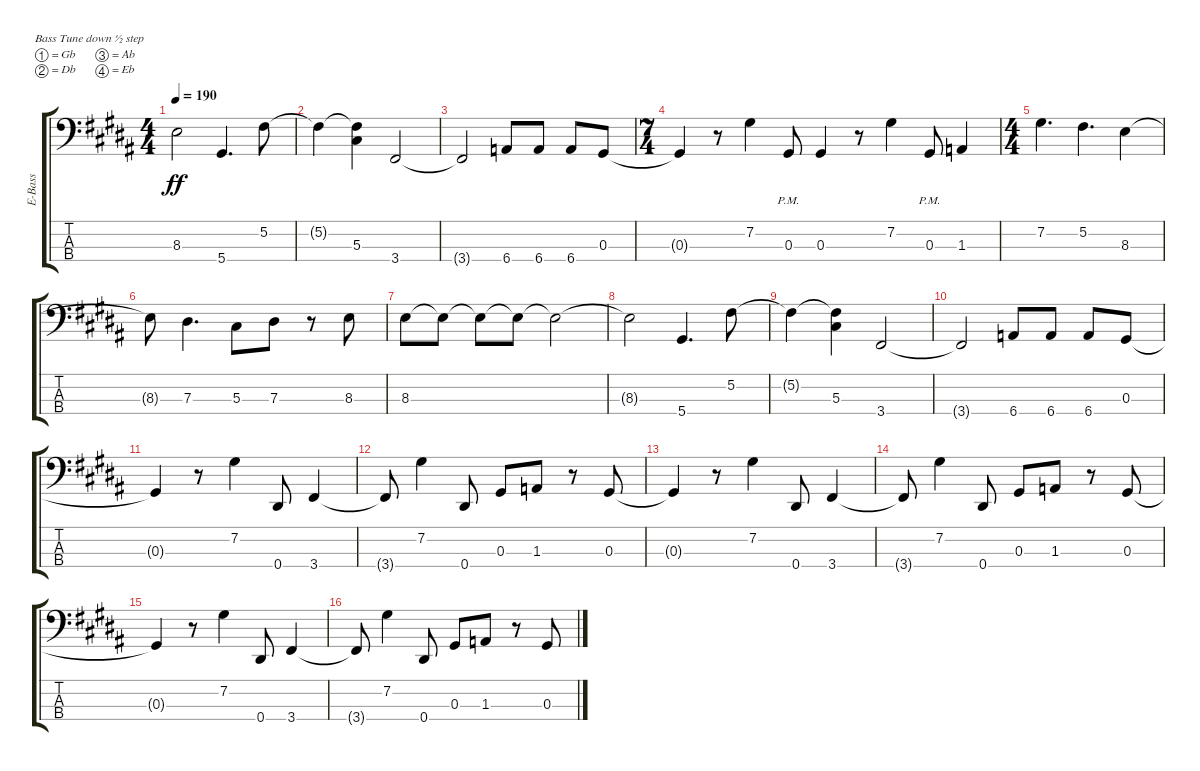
\bracketExtendMode groupsimilarinstruments
\otherSystemsTrackNameOrientation horizontal
\track ("Electric Bass" "E-Bass") {instrument electricbassfinger}
\staff {score tabs}
\tuning (Gb2 Db2 Ab1 Eb1)
\ts (4 4)
\tempo 190
\clef f4
\ks b
8.3{t acc forcenatural}.2{dy ff beam Down} 5.4{acc forcenatural}.4{d beam Up} 5.2{acc forcenatural}.8{beam Down} |
5.2{t acc forcenatural}.4{beam Down} (5.3{acc forcenatural} 5.2{t acc forcenatural}).4{beam Down} 3.4{acc forcenatural}.2{beam Up} |
3.4{t acc forcenatural}.2{beam Up} 6.4{acc b}.8{beam Up} 6.4{acc b}.8{beam Up} 6.4{acc b}.8{beam Up} 0.3{acc forcenatural}.8{beam Up} |
\ts (7 4)
0.3{t acc forcenatural}.4{beam Up} r.8{beam Up} 7.2{acc forcenatural}.4{beam Down} 0.3{pm acc forcenatural}.8{beam Up} 0.3{acc forcenatural}.4{beam Up} r.8{beam Up} 7.2{acc forcenatural}.4{beam Down} 0.3{pm acc forcenatural}.8{beam Up} 1.3{acc b}.4{beam Up} |
\ts (4 4)
7.2{acc forcenatural}.4{d beam Down} 5.2{acc forcenatural}.4{d beam Down} 8.3{acc forcenatural}.4{beam Down} |
8.3{t acc forcenatural}.8{beam Down} 7.3{acc forcenatural}.4{d beam Down} 5.3{acc forcenatural}.8{beam Down} 7.3{acc forcenatural}.8{beam Down} r.8{beam Down} 8.3{acc forcenatural}.8{beam Down} |
8.3{acc forcenatural}.8{beam Down} 8.3{t acc forcenatural}.8{beam Down} 8.3{t acc forcenatural}.8{beam Down} 8.3{t acc forcenatural}.8{beam Down} 8.3{t acc forcenatural}.2{beam Down} |
8.3{t acc forcenatural}.2{beam Down} 5.4{acc forcenatural}.4{d beam Up} 5.2{acc forcenatural}.8{beam Down} |
5.2{t acc forcenatural}.4{beam Down} (5.3{acc forcenatural} 5.2{t acc forcenatural}).4{beam Down} 3.4{acc forcenatural}.2{beam Up} |
3.4{t acc forcenatural}.2{beam Up} 6.4{acc b}.8{beam Up} 6.4{acc b}.8{beam Up} 6.4{acc b}.8{beam Up} 0.3{acc forcenatural}.8{beam Up} |
0.3{t acc forcenatural}.4{beam Up} r.8{beam Up} 7.2{acc forcenatural}.4{beam Down} 0.4{acc forcenatural}.8{beam Up} 3.4{acc forcenatural}.4{beam Up} |
3.4{t acc forcenatural}.8{beam Up} 7.2{acc forcenatural}.4{beam Down} 0.4{acc forcenatural}.8{beam Up} 0.3{acc forcenatural}.8{beam Up} 1.3{acc b}.8{beam Up} r.8{beam Up} 0.3{acc forcenatural}.8{beam Up} |
0.3{t acc forcenatural}.4{beam Up} r.8{beam Up} 7.2{acc forcenatural}.4{beam Down} 0.4{acc forcenatural}.8{beam Up} 3.4{acc forcenatural}.4{beam Up} |
3.4{t acc forcenatural}.8{beam Up} 7.2{acc forcenatural}.4{beam Down} 0.4{acc forcenatural}.8{beam Up} 0.3{acc forcenatural}.8{beam Up} 1.3{acc b}.8{beam Up} r.8{beam Up} 0.3{acc forcenatural}.8{beam Up} |
0.3{t acc forcenatural}.4{beam Up} r.8{beam Up} 7.2{acc forcenatural}.4{beam Down} 0.4{acc forcenatural}.8{beam Up} 3.4{acc forcenatural}.4{beam Up} |
3.4{t acc forcenatural}.8{beam Up} 7.2{acc forcenatural}.4{beam Down} 0.4{acc forcenatural}.8{beam Up} 0.3{acc forcenatural}.8{beam Up} 1.3{acc b}.8{beam Up} r.8{beam Up} 0.3{acc forcenatural}.8{beam Up}
